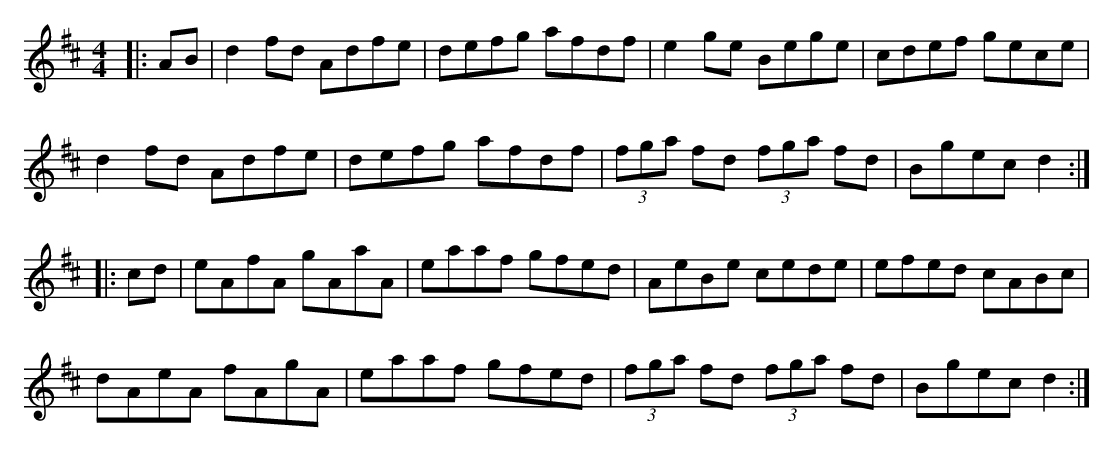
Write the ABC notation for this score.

X:1
M:4/4
K:D
|:AB|d2fd Adfe|defg afdf|e2 ge Bege|cdef gece|
d2fd Adfe|defg afdf|(3fga fd (3fga fd|Bgec d2:|
|:cd|eAfA gAaA|eaaf gfed|AeBe cede|efed cABc|
dAeA fAgA|eaaf gfed|(3fga fd (3fga fd|Bgec d2:|
